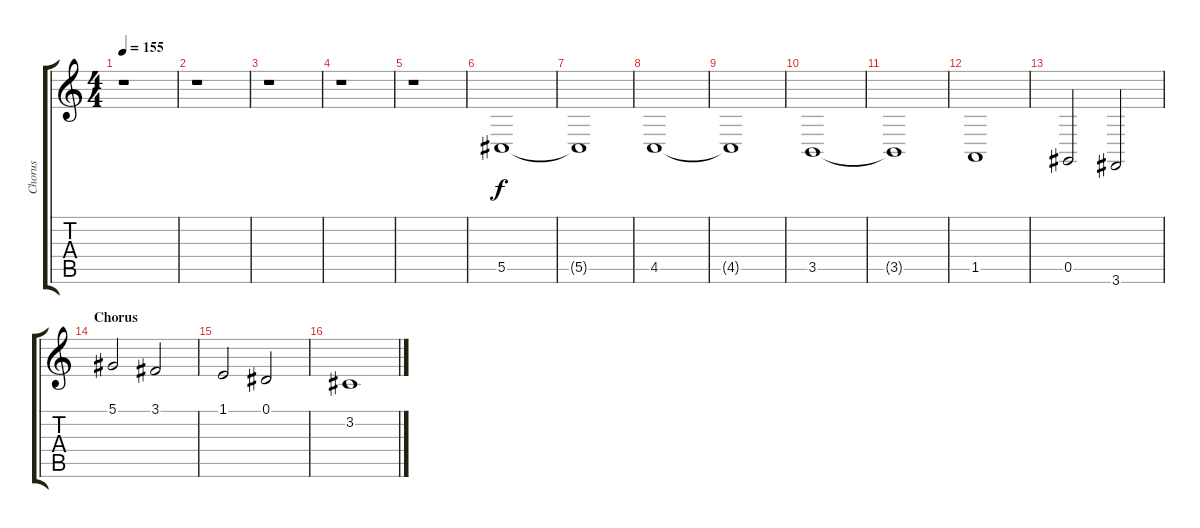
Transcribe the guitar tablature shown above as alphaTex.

\track ("Chorus" "Chorus") {instrument voiceoohs}
\staff {score tabs}
\tuning (Eb4 Bb3 Gb3 Db3 Ab2 Eb2) {hide}
\ts (4 4)
\tempo 155
\clef g2
\ks c
r.1{dy f} |
r.1 |
r.1 |
r.1 |
r.1 |
5.5.1{volume 12 instrument oboe} |
5.5{t}.1 |
4.5.1 |
4.5{t}.1 |
3.5.1 |
3.5{t}.1 |
1.5.1 |
0.5.2 3.6.2 |
\section ("" "Chorus")
5.1.2{volume 14 instrument choiraahs} 3.1.2 |
1.1.2 0.1.2 |
3.2.1
